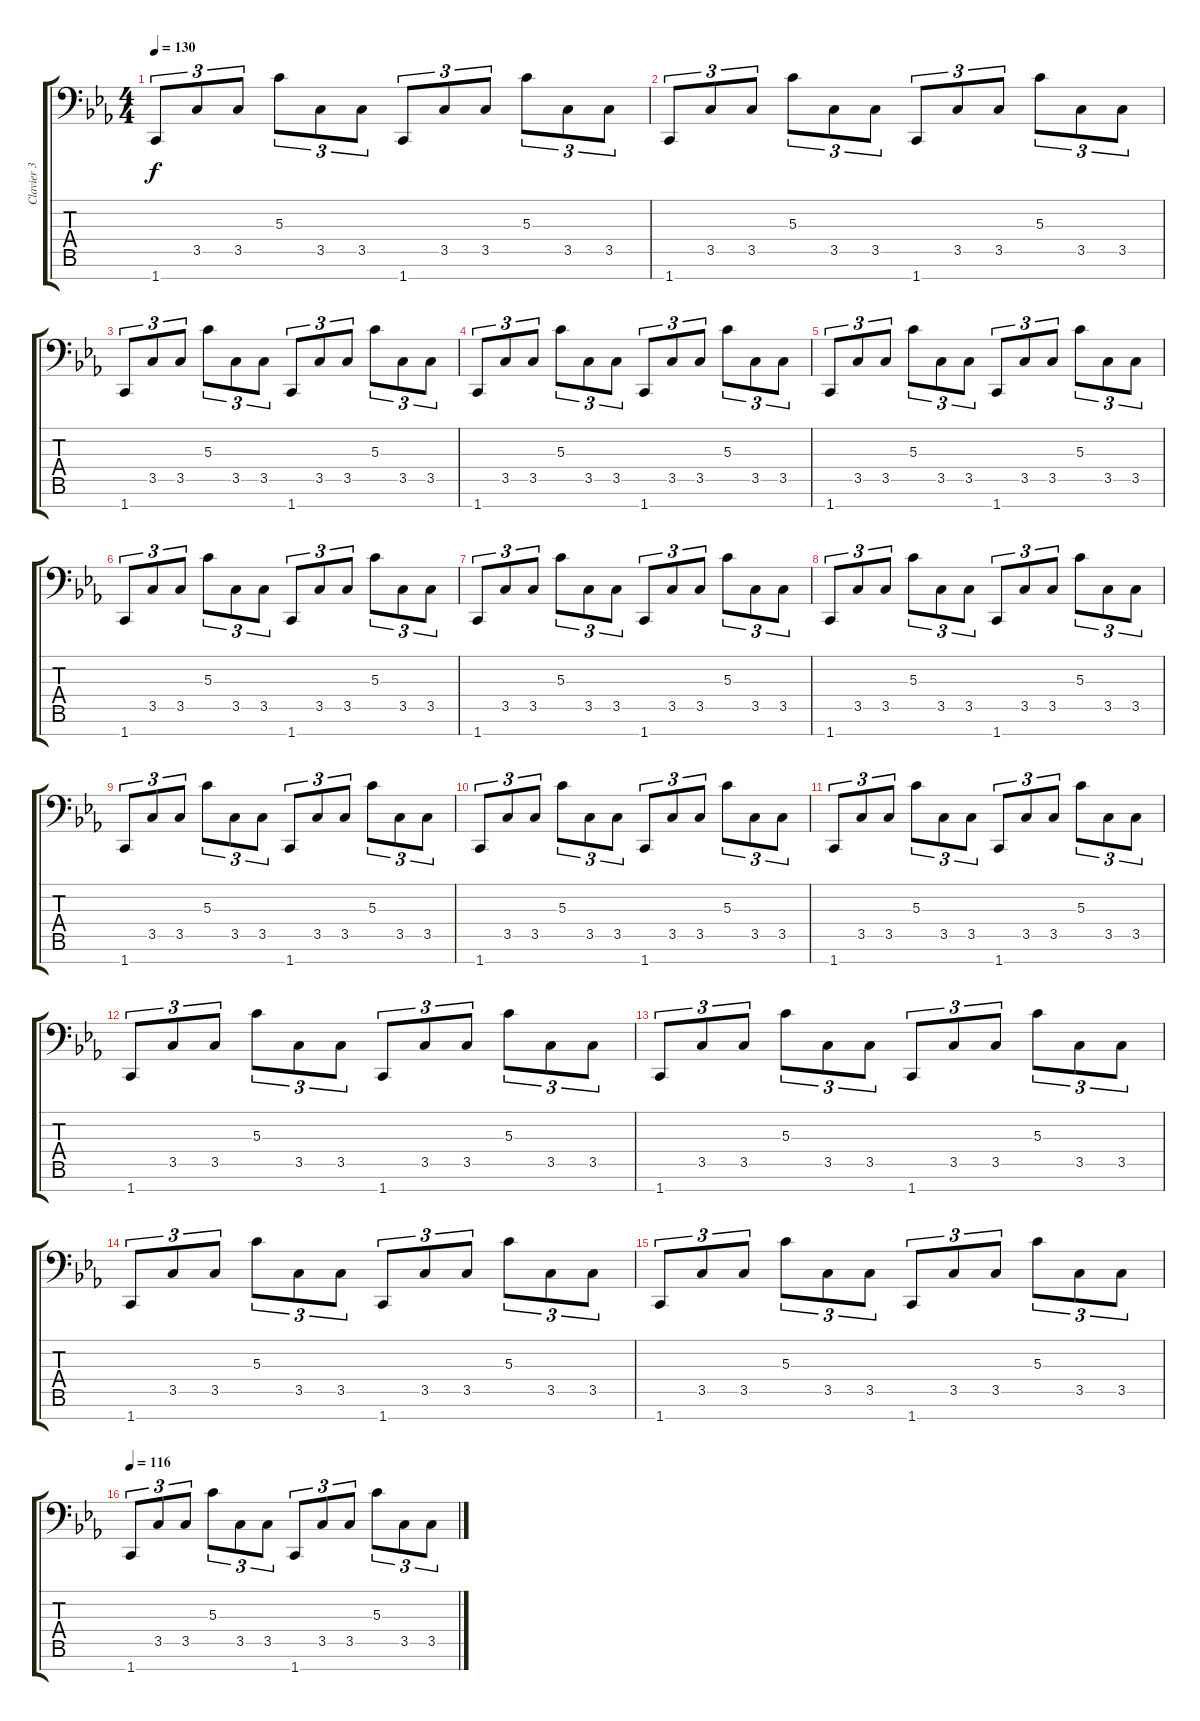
\track ("Clavier 3" "Clavier 3") {instrument synthbass2}
\staff {score tabs}
\tuning (E3 B2 G2 D2 A1 E1 B0) {hide}
\ts (4 4)
\tempo 130
\clef f4
\ks eb
1.7.8{tu (3 2) dy f instrument synthbass2} 3.5.8{tu (3 2)} 3.5.8{tu (3 2)} 5.3.8{tu (3 2)} 3.5.8{tu (3 2)} 3.5.8{tu (3 2)} 1.7.8{tu (3 2)} 3.5.8{tu (3 2)} 3.5.8{tu (3 2)} 5.3.8{tu (3 2)} 3.5.8{tu (3 2)} 3.5.8{tu (3 2)} |
1.7.8{tu (3 2)} 3.5.8{tu (3 2)} 3.5.8{tu (3 2)} 5.3.8{tu (3 2)} 3.5.8{tu (3 2)} 3.5.8{tu (3 2)} 1.7.8{tu (3 2)} 3.5.8{tu (3 2)} 3.5.8{tu (3 2)} 5.3.8{tu (3 2)} 3.5.8{tu (3 2)} 3.5.8{tu (3 2)} |
1.7.8{tu (3 2)} 3.5.8{tu (3 2)} 3.5.8{tu (3 2)} 5.3.8{tu (3 2)} 3.5.8{tu (3 2)} 3.5.8{tu (3 2)} 1.7.8{tu (3 2)} 3.5.8{tu (3 2)} 3.5.8{tu (3 2)} 5.3.8{tu (3 2)} 3.5.8{tu (3 2)} 3.5.8{tu (3 2)} |
1.7.8{tu (3 2)} 3.5.8{tu (3 2)} 3.5.8{tu (3 2)} 5.3.8{tu (3 2)} 3.5.8{tu (3 2)} 3.5.8{tu (3 2)} 1.7.8{tu (3 2)} 3.5.8{tu (3 2)} 3.5.8{tu (3 2)} 5.3.8{tu (3 2)} 3.5.8{tu (3 2)} 3.5.8{tu (3 2)} |
1.7.8{tu (3 2)} 3.5.8{tu (3 2)} 3.5.8{tu (3 2)} 5.3.8{tu (3 2)} 3.5.8{tu (3 2)} 3.5.8{tu (3 2)} 1.7.8{tu (3 2)} 3.5.8{tu (3 2)} 3.5.8{tu (3 2)} 5.3.8{tu (3 2)} 3.5.8{tu (3 2)} 3.5.8{tu (3 2)} |
1.7.8{tu (3 2)} 3.5.8{tu (3 2)} 3.5.8{tu (3 2)} 5.3.8{tu (3 2)} 3.5.8{tu (3 2)} 3.5.8{tu (3 2)} 1.7.8{tu (3 2)} 3.5.8{tu (3 2)} 3.5.8{tu (3 2)} 5.3.8{tu (3 2)} 3.5.8{tu (3 2)} 3.5.8{tu (3 2)} |
1.7.8{tu (3 2)} 3.5.8{tu (3 2)} 3.5.8{tu (3 2)} 5.3.8{tu (3 2)} 3.5.8{tu (3 2)} 3.5.8{tu (3 2)} 1.7.8{tu (3 2)} 3.5.8{tu (3 2)} 3.5.8{tu (3 2)} 5.3.8{tu (3 2)} 3.5.8{tu (3 2)} 3.5.8{tu (3 2)} |
1.7.8{tu (3 2)} 3.5.8{tu (3 2)} 3.5.8{tu (3 2)} 5.3.8{tu (3 2)} 3.5.8{tu (3 2)} 3.5.8{tu (3 2)} 1.7.8{tu (3 2)} 3.5.8{tu (3 2)} 3.5.8{tu (3 2)} 5.3.8{tu (3 2)} 3.5.8{tu (3 2)} 3.5.8{tu (3 2)} |
1.7.8{tu (3 2)} 3.5.8{tu (3 2)} 3.5.8{tu (3 2)} 5.3.8{tu (3 2)} 3.5.8{tu (3 2)} 3.5.8{tu (3 2)} 1.7.8{tu (3 2)} 3.5.8{tu (3 2)} 3.5.8{tu (3 2)} 5.3.8{tu (3 2)} 3.5.8{tu (3 2)} 3.5.8{tu (3 2)} |
1.7.8{tu (3 2)} 3.5.8{tu (3 2)} 3.5.8{tu (3 2)} 5.3.8{tu (3 2)} 3.5.8{tu (3 2)} 3.5.8{tu (3 2)} 1.7.8{tu (3 2)} 3.5.8{tu (3 2)} 3.5.8{tu (3 2)} 5.3.8{tu (3 2)} 3.5.8{tu (3 2)} 3.5.8{tu (3 2)} |
1.7.8{tu (3 2)} 3.5.8{tu (3 2)} 3.5.8{tu (3 2)} 5.3.8{tu (3 2)} 3.5.8{tu (3 2)} 3.5.8{tu (3 2)} 1.7.8{tu (3 2)} 3.5.8{tu (3 2)} 3.5.8{tu (3 2)} 5.3.8{tu (3 2)} 3.5.8{tu (3 2)} 3.5.8{tu (3 2)} |
1.7.8{tu (3 2)} 3.5.8{tu (3 2)} 3.5.8{tu (3 2)} 5.3.8{tu (3 2)} 3.5.8{tu (3 2)} 3.5.8{tu (3 2)} 1.7.8{tu (3 2)} 3.5.8{tu (3 2)} 3.5.8{tu (3 2)} 5.3.8{tu (3 2)} 3.5.8{tu (3 2)} 3.5.8{tu (3 2)} |
1.7.8{tu (3 2)} 3.5.8{tu (3 2)} 3.5.8{tu (3 2)} 5.3.8{tu (3 2)} 3.5.8{tu (3 2)} 3.5.8{tu (3 2)} 1.7.8{tu (3 2)} 3.5.8{tu (3 2)} 3.5.8{tu (3 2)} 5.3.8{tu (3 2)} 3.5.8{tu (3 2)} 3.5.8{tu (3 2)} |
1.7.8{tu (3 2)} 3.5.8{tu (3 2)} 3.5.8{tu (3 2)} 5.3.8{tu (3 2)} 3.5.8{tu (3 2)} 3.5.8{tu (3 2)} 1.7.8{tu (3 2)} 3.5.8{tu (3 2)} 3.5.8{tu (3 2)} 5.3.8{tu (3 2)} 3.5.8{tu (3 2)} 3.5.8{tu (3 2)} |
1.7.8{tu (3 2)} 3.5.8{tu (3 2)} 3.5.8{tu (3 2)} 5.3.8{tu (3 2)} 3.5.8{tu (3 2)} 3.5.8{tu (3 2)} 1.7.8{tu (3 2)} 3.5.8{tu (3 2)} 3.5.8{tu (3 2)} 5.3.8{tu (3 2)} 3.5.8{tu (3 2)} 3.5.8{tu (3 2)} |
\tempo 116
1.7.8{tu (3 2)} 3.5.8{tu (3 2)} 3.5.8{tu (3 2)} 5.3.8{tu (3 2)} 3.5.8{tu (3 2)} 3.5.8{tu (3 2)} 1.7.8{tu (3 2)} 3.5.8{tu (3 2)} 3.5.8{tu (3 2)} 5.3.8{tu (3 2)} 3.5.8{tu (3 2)} 3.5.8{tu (3 2)}
